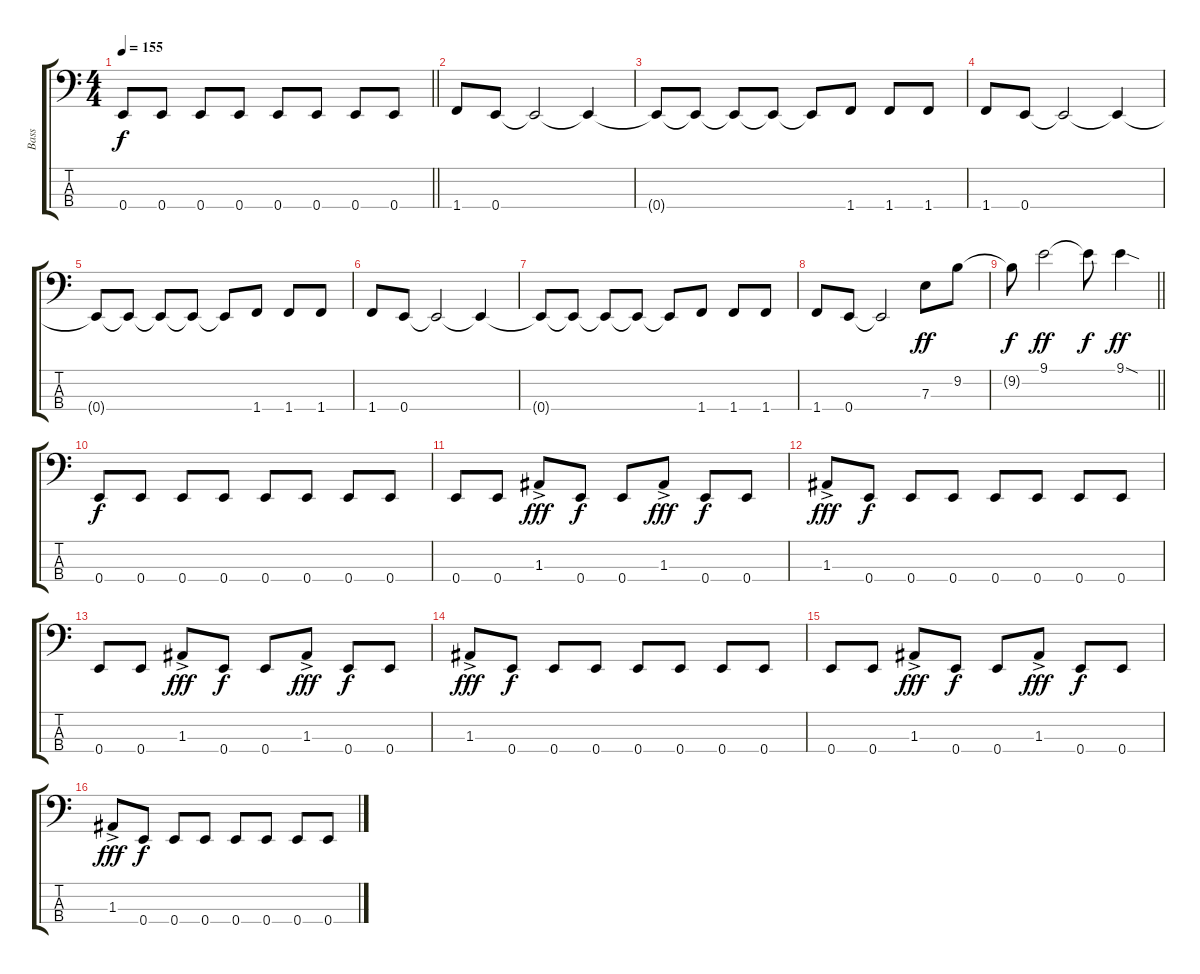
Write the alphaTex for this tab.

\track ("Bass" "Bass") {instrument electricbasspick}
\staff {score tabs}
\tuning (G2 D2 A1 E1) {hide}
\ts (4 4)
\tempo 155
\clef f4
\barLineRight lightlight
\ks c
0.4.8{dy f} 0.4.8 0.4.8 0.4.8 0.4.8 0.4.8 0.4.8 0.4.8 |
1.4.8 0.4.8 0.4{t}.2 0.4{t}.4 |
0.4{t}.8 0.4{t}.8 0.4{t}.8 0.4{t}.8 0.4{t}.8 1.4.8 1.4.8 1.4.8 |
1.4.8 0.4.8 0.4{t}.2 0.4{t}.4 |
0.4{t}.8 0.4{t}.8 0.4{t}.8 0.4{t}.8 0.4{t}.8 1.4.8 1.4.8 1.4.8 |
1.4.8 0.4.8 0.4{t}.2 0.4{t}.4 |
0.4{t}.8 0.4{t}.8 0.4{t}.8 0.4{t}.8 0.4{t}.8 1.4.8 1.4.8 1.4.8 |
1.4.8 0.4.8 0.4{t}.2 7.3.8{dy ff} 9.2.8 |
\barLineRight lightlight
9.2{t}.8{dy f} 9.1.2{dy ff} 9.1{t}.8{dy f} 9.1{sod}.4{dy ff} |
0.4.8{dy f} 0.4.8 0.4.8 0.4.8 0.4.8 0.4.8 0.4.8 0.4.8 |
0.4.8 0.4.8 1.3{ac}.8{dy fff} 0.4.8{dy f} 0.4.8 1.3{ac}.8{dy fff} 0.4.8{dy f} 0.4.8 |
1.3{ac}.8{dy fff} 0.4.8{dy f} 0.4.8 0.4.8 0.4.8 0.4.8 0.4.8 0.4.8 |
0.4.8 0.4.8 1.3{ac}.8{dy fff} 0.4.8{dy f} 0.4.8 1.3{ac}.8{dy fff} 0.4.8{dy f} 0.4.8 |
1.3{ac}.8{dy fff} 0.4.8{dy f} 0.4.8 0.4.8 0.4.8 0.4.8 0.4.8 0.4.8 |
0.4.8 0.4.8 1.3{ac}.8{dy fff} 0.4.8{dy f} 0.4.8 1.3{ac}.8{dy fff} 0.4.8{dy f} 0.4.8 |
1.3{ac}.8{dy fff} 0.4.8{dy f} 0.4.8 0.4.8 0.4.8 0.4.8 0.4.8 0.4.8
